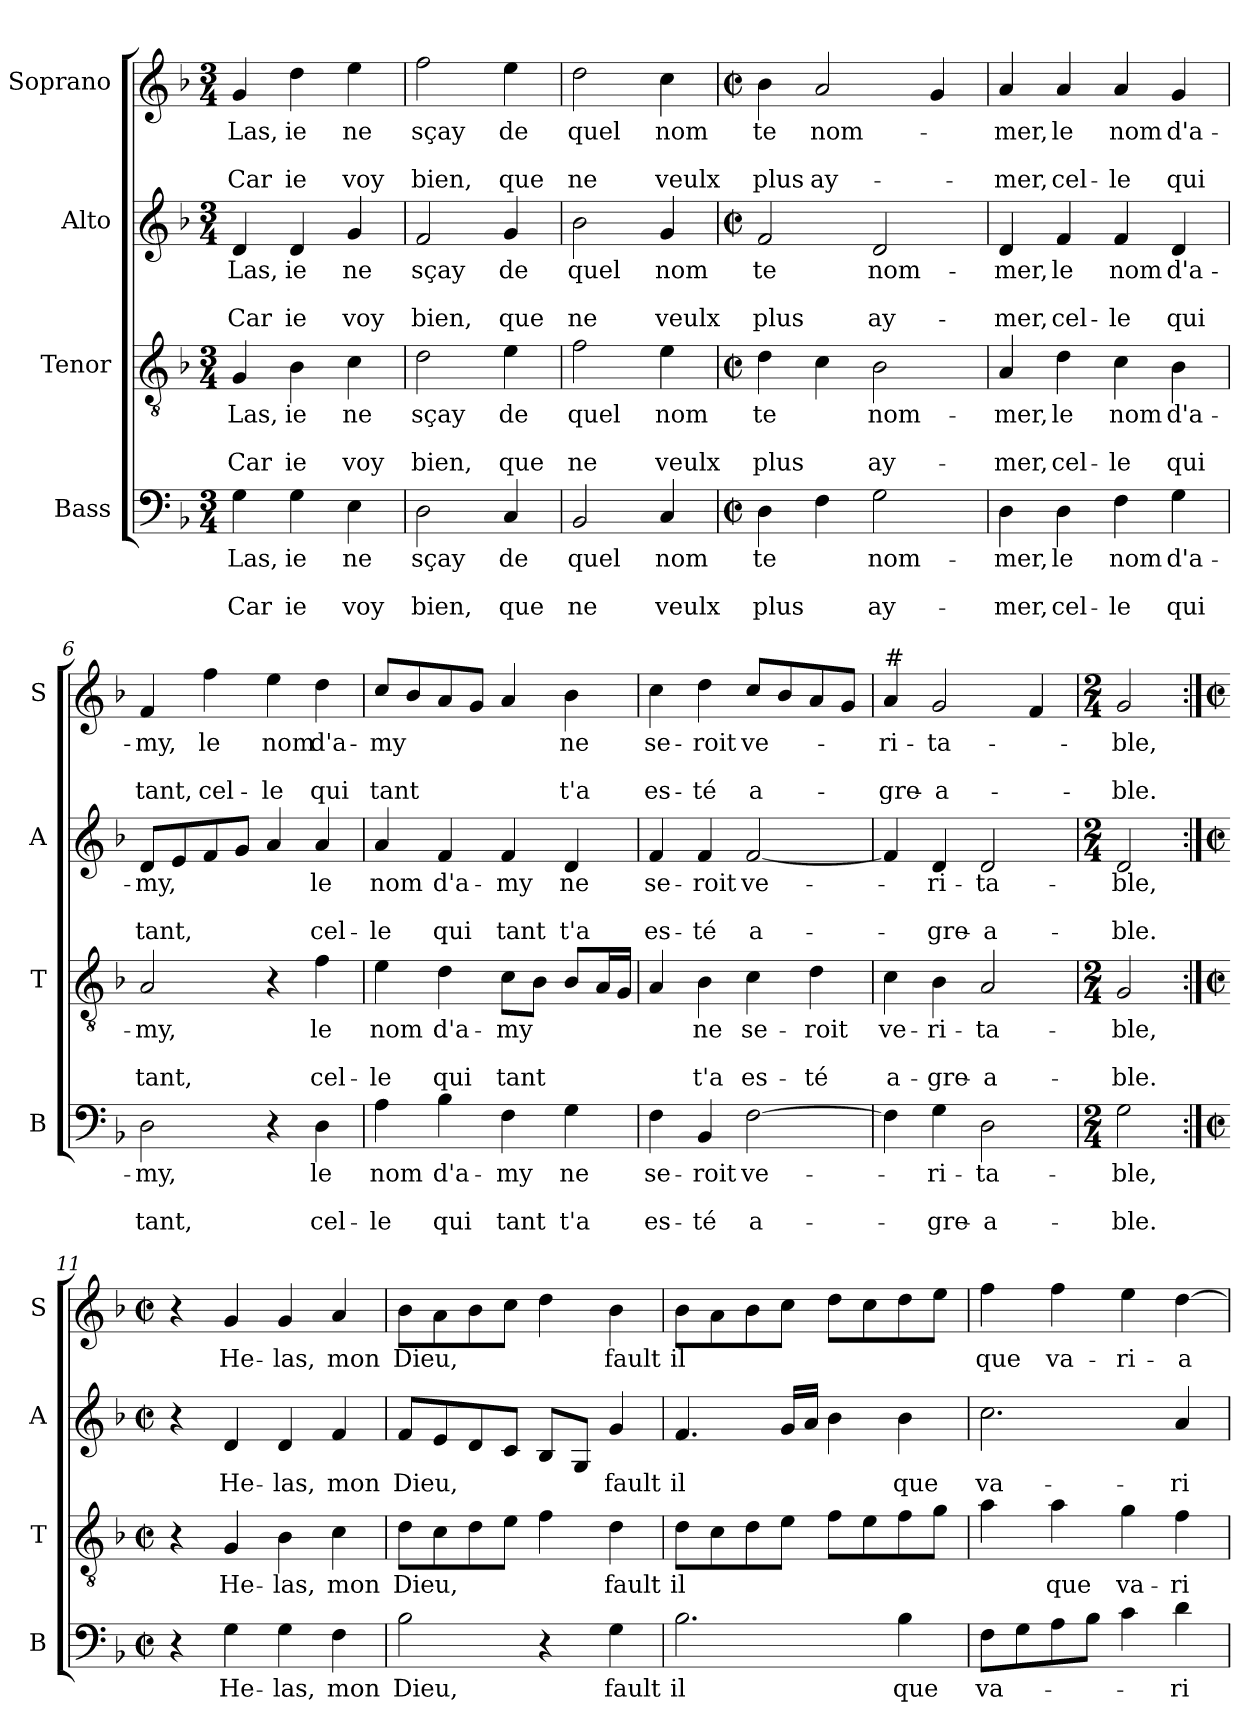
**kern	**text	**text	**text	**kern	**text	**text	**text	**kern	**text	**text	**text	**kern	**text	**text	**text
*part4	*part4	*part4	*part4	*part3	*part3	*part3	*part3	*part2	*part2	*part2	*part2	*part1	*part1	*part1	*part1
*staff4	*staff4	*staff4	*staff4	*staff3	*staff3	*staff3	*staff3	*staff2	*staff2	*staff2	*staff2	*staff1	*staff1	*staff1	*staff1
*I"Bass	*	*	*	*I"Tenor	*	*	*	*I"Alto	*	*	*	*I"Soprano	*	*	*
*I'B	*	*	*	*I'T	*	*	*	*I'A	*	*	*	*I'S	*	*	*
*clefF4	*	*	*	*clefGv2	*	*	*	*clefG2	*	*	*	*clefG2	*	*	*
*k[b-]	*	*	*	*k[b-]	*	*	*	*k[b-]	*	*	*	*k[b-]	*	*	*
*F:	*	*	*	*F:	*	*	*	*F:	*	*	*	*F:	*	*	*
*M3/4	*	*	*	*M3/4	*	*	*	*M3/4	*	*	*	*M3/4	*	*	*
=1	=1	=1	=1	=1	=1	=1	=1	=1	=1	=1	=1	=1	=1	=1	=1
!	!LO:LY:b	!	!LO:LY:b	!	!LO:LY:b	!	!LO:LY:b	!	!LO:LY:b	!	!LO:LY:b	!	!LO:LY:b	!	!LO:LY:b
4G\	Las,	.	Car	4G/	Las,	.	Car	4d/	Las,	.	Car	4g/	Las,	.	Car
!	!LO:LY:b	!	!LO:LY:b	!	!LO:LY:b	!	!LO:LY:b	!	!LO:LY:b	!	!LO:LY:b	!	!LO:LY:b	!	!LO:LY:b
4G\	ie	.	ie	4B-\	ie	.	ie	4d/	ie	.	ie	4dd\	ie	.	ie
!	!LO:LY:b	!	!LO:LY:b	!	!LO:LY:b	!	!LO:LY:b	!	!LO:LY:b	!	!LO:LY:b	!	!LO:LY:b	!	!LO:LY:b
4E\	ne	.	voy	4c\	ne	.	voy	4g/	ne	.	voy	4ee\	ne	.	voy
=2	=2	=2	=2	=2	=2	=2	=2	=2	=2	=2	=2	=2	=2	=2	=2
!	!LO:LY:b	!	!LO:LY:b	!	!LO:LY:b	!	!LO:LY:b	!	!LO:LY:b	!	!LO:LY:b	!	!LO:LY:b	!	!LO:LY:b
2D\	sçay	.	bien,	2d\	sçay	.	bien,	2f/	sçay	.	bien,	2ff\	sçay	.	bien,
!	!LO:LY:b	!	!LO:LY:b	!	!LO:LY:b	!	!LO:LY:b	!	!LO:LY:b	!	!LO:LY:b	!	!LO:LY:b	!	!LO:LY:b
4C/	de	.	que	4e\	de	.	que	4g/	de	.	que	4ee\	de	.	que
=3	=3	=3	=3	=3	=3	=3	=3	=3	=3	=3	=3	=3	=3	=3	=3
!	!LO:LY:b	!	!LO:LY:b	!	!LO:LY:b	!	!LO:LY:b	!	!LO:LY:b	!	!LO:LY:b	!	!LO:LY:b	!	!LO:LY:b
2BB-/	quel	.	ne	2f\	quel	.	ne	2b-\	quel	.	ne	2dd\	quel	.	ne
!	!LO:LY:b	!	!LO:LY:b	!	!LO:LY:b	!	!LO:LY:b	!	!LO:LY:b	!	!LO:LY:b	!	!LO:LY:b	!	!LO:LY:b
4C/	nom	.	veulx	4e\	nom	.	veulx	4g/	nom	.	veulx	4cc\	nom	.	veulx
=4	=4	=4	=4	=4	=4	=4	=4	=4	=4	=4	=4	=4	=4	=4	=4
*M2/2	*	*	*	*M2/2	*	*	*	*M2/2	*	*	*	*M2/2	*	*	*
*met(c|)	*	*	*	*met(c|)	*	*	*	*met(c|)	*	*	*	*met(c|)	*	*	*
!	!LO:LY:b	!	!LO:LY:b	!	!LO:LY:b	!	!LO:LY:b	!	!LO:LY:b	!	!LO:LY:b	!	!LO:LY:b	!	!LO:LY:b
4D\	te	.	plus	4d\	te	.	plus	2f/	te	.	plus	4b-\	te	.	plus
!	!	!	!	!	!	!	!	!	!	!	!	!	!LO:LY:b	!	!LO:LY:b
4F\	.	.	.	4c\	.	.	.	.	.	.	.	2a/	nom-	.	ay-
!	!LO:LY:b	!	!LO:LY:b	!	!LO:LY:b	!	!LO:LY:b	!	!LO:LY:b	!	!LO:LY:b	!	!	!	!
2G\	nom-	.	ay-	2B-\	nom-	.	ay-	2d/	nom-	.	ay-	.	.	.	.
.	.	.	.	.	.	.	.	.	.	.	.	4g/	.	.	.
=5	=5	=5	=5	=5	=5	=5	=5	=5	=5	=5	=5	=5	=5	=5	=5
!	!LO:LY:b	!	!LO:LY:b	!	!LO:LY:b	!	!LO:LY:b	!	!LO:LY:b	!	!LO:LY:b	!	!LO:LY:b	!	!LO:LY:b
4D\	-mer,	.	-mer,	4A/	-mer,	.	-mer,	4d/	-mer,	.	-mer,	4a/	-mer,	.	-mer,
!	!LO:LY:b	!	!LO:LY:b	!	!LO:LY:b	!	!LO:LY:b	!	!LO:LY:b	!	!LO:LY:b	!	!LO:LY:b	!	!LO:LY:b
4D\	le	.	cel-	4d\	le	.	cel-	4f/	le	.	cel-	4a/	le	.	cel-
!	!LO:LY:b	!	!LO:LY:b	!	!LO:LY:b	!	!LO:LY:b	!	!LO:LY:b	!	!LO:LY:b	!	!LO:LY:b	!	!LO:LY:b
4F\	nom	.	-le	4c\	nom	.	-le	4f/	nom	.	-le	4a/	nom	.	-le
!	!LO:LY:b	!	!LO:LY:b	!	!LO:LY:b	!	!LO:LY:b	!	!LO:LY:b	!	!LO:LY:b	!	!LO:LY:b	!	!LO:LY:b
4G\	d'a-	.	qui	4B-\	d'a-	.	qui	4d/	d'a-	.	qui	4g/	d'a-	.	qui
!!LO:LB:g=z
=6	=6	=6	=6	=6	=6	=6	=6	=6	=6	=6	=6	=6	=6	=6	=6
!	!LO:LY:b	!	!LO:LY:b	!	!LO:LY:b	!	!LO:LY:b	!	!LO:LY:b	!	!LO:LY:b	!	!LO:LY:b	!	!LO:LY:b
2D\	-my,	.	tant,	2A/	-my,	.	tant,	8d/L	-my,	.	tant,	4f/	-my,	.	tant,
.	.	.	.	.	.	.	.	8e/	.	.	.	.	.	.	.
!	!	!	!	!	!	!	!	!	!	!	!	!	!LO:LY:b	!	!LO:LY:b
.	.	.	.	.	.	.	.	8f/	.	.	.	4ff\	le	.	cel-
.	.	.	.	.	.	.	.	8g/J	.	.	.	.	.	.	.
!	!	!	!	!	!	!	!	!	!	!	!	!	!LO:LY:b	!	!LO:LY:b
4r	.	.	.	4r	.	.	.	4a/	.	.	.	4ee\	nom	.	-le
!	!LO:LY:b	!	!LO:LY:b	!	!LO:LY:b	!	!LO:LY:b	!	!LO:LY:b	!	!LO:LY:b	!	!LO:LY:b	!	!LO:LY:b
4D\	le	.	cel-	4f\	le	.	cel-	4a/	le	.	cel-	4dd\	d'a-	.	qui
=7	=7	=7	=7	=7	=7	=7	=7	=7	=7	=7	=7	=7	=7	=7	=7
!	!LO:LY:b	!	!LO:LY:b	!	!LO:LY:b	!	!LO:LY:b	!	!LO:LY:b	!	!LO:LY:b	!	!LO:LY:b	!	!LO:LY:b
4A\	nom	.	-le	4e\	nom	.	-le	4a/	nom	.	-le	8cc/L	-my	.	tant
.	.	.	.	.	.	.	.	.	.	.	.	8b-/	.	.	.
!	!LO:LY:b	!	!LO:LY:b	!	!LO:LY:b	!	!LO:LY:b	!	!LO:LY:b	!	!LO:LY:b	!	!	!	!
4B-\	d'a-	.	qui	4d\	d'a-	.	qui	4f/	d'a-	.	qui	8a/	.	.	.
.	.	.	.	.	.	.	.	.	.	.	.	8g/J	.	.	.
!	!LO:LY:b	!	!LO:LY:b	!	!LO:LY:b	!	!LO:LY:b	!	!LO:LY:b	!	!LO:LY:b	!	!	!	!
4F\	-my	.	tant	8c\L	-my	.	tant	4f/	-my	.	tant	4a/	.	.	.
.	.	.	.	8B-\J	.	.	.	.	.	.	.	.	.	.	.
!	!LO:LY:b	!	!LO:LY:b	!	!	!	!	!	!LO:LY:b	!	!LO:LY:b	!	!LO:LY:b	!	!LO:LY:b
4G\	ne	.	t'a	8B-/L	.	.	.	4d/	ne	.	t'a	4b-\	ne	.	t'a
.	.	.	.	16A/L	.	.	.	.	.	.	.	.	.	.	.
.	.	.	.	16G/JJ	.	.	.	.	.	.	.	.	.	.	.
=8	=8	=8	=8	=8	=8	=8	=8	=8	=8	=8	=8	=8	=8	=8	=8
!	!LO:LY:b	!	!LO:LY:b	!	!	!	!	!	!LO:LY:b	!	!LO:LY:b	!	!LO:LY:b	!	!LO:LY:b
4F\	se-	.	es-	4A/	.	.	.	4f/	se-	.	es-	4cc\	se-	.	es-
!	!LO:LY:b	!	!LO:LY:b	!	!LO:LY:b	!	!LO:LY:b	!	!LO:LY:b	!	!LO:LY:b	!	!LO:LY:b	!	!LO:LY:b
4BB-/	-roit	.	-té	4B-\	ne	.	t'a	4f/	-roit	.	-té	4dd\	-roit	.	-té
!	!LO:LY:b	!	!LO:LY:b	!	!LO:LY:b	!	!LO:LY:b	!	!LO:LY:b	!	!LO:LY:b	!	!LO:LY:b	!	!LO:LY:b
[2F\	ve-	.	a-	4c\	se-	.	es-	[2f/	ve-	.	a-	8cc/L	ve-	.	a-
.	.	.	.	.	.	.	.	.	.	.	.	8b-/	.	.	.
!	!	!	!	!	!LO:LY:b	!	!LO:LY:b	!	!	!	!	!	!	!	!
.	.	.	.	4d\	-roit	.	-té	.	.	.	.	8a/	.	.	.
.	.	.	.	.	.	.	.	.	.	.	.	8g/J	.	.	.
=9	=9	=9	=9	=9	=9	=9	=9	=9	=9	=9	=9	=9	=9	=9	=9
!	!	!	!	!	!	!	!	!	!	!	!	!LO:TX:a:t=#	!	!	!
!	!	!	!	!	!LO:LY:b	!	!LO:LY:b	!	!	!	!	!	!LO:LY:b	!	!LO:LY:b
4F\]	.	.	.	4c\	ve-	.	a-	4f/]	.	.	.	4a/	-ri-	.	-gre-
!	!LO:LY:b	!	!LO:LY:b	!	!LO:LY:b	!	!LO:LY:b	!	!LO:LY:b	!	!LO:LY:b	!	!LO:LY:b	!	!LO:LY:b
4G\	-ri-	.	-gre-	4B-\	-ri-	.	-gre-	4d/	-ri-	.	-gre-	2g/	-ta-	.	-a-
!	!LO:LY:b	!	!LO:LY:b	!	!LO:LY:b	!	!LO:LY:b	!	!LO:LY:b	!	!LO:LY:b	!	!	!	!
2D\	-ta-	.	-a-	2A/	-ta-	.	-a-	2d/	-ta-	.	-a-	.	.	.	.
.	.	.	.	.	.	.	.	.	.	.	.	4f/	.	.	.
=10	=10	=10	=10	=10	=10	=10	=10	=10	=10	=10	=10	=10	=10	=10	=10
*M2/4	*	*	*	*M2/4	*	*	*	*M2/4	*	*	*	*M2/4	*	*	*
!	!LO:LY:b	!	!LO:LY:b	!	!LO:LY:b	!	!LO:LY:b	!	!LO:LY:b	!	!LO:LY:b	!	!LO:LY:b	!	!LO:LY:b
2G\	-ble,	.	-ble.	2G/	-ble,	.	-ble.	2d/	-ble,	.	-ble.	2g/	-ble,	.	-ble.
!!LO:PB:g=z
=11:|!	=11:|!	=11:|!	=11:|!	=11:|!	=11:|!	=11:|!	=11:|!	=11:|!	=11:|!	=11:|!	=11:|!	=11:|!	=11:|!	=11:|!	=11:|!
*M2/2	*	*	*	*M2/2	*	*	*	*M2/2	*	*	*	*M2/2	*	*	*
*met(c|)	*	*	*	*met(c|)	*	*	*	*met(c|)	*	*	*	*met(c|)	*	*	*
4r	.	.	.	4r	.	.	.	4r	.	.	.	4r	.	.	.
!	!LO:LY:b	!	!	!	!LO:LY:b	!	!	!	!LO:LY:b	!	!	!	!LO:LY:b	!	!
4G\	He-	.	.	4G/	He-	.	.	4d/	He-	.	.	4g/	He-	.	.
!	!LO:LY:b	!	!	!	!LO:LY:b	!	!	!	!LO:LY:b	!	!	!	!LO:LY:b	!	!
4G\	-las,	.	.	4B-\	-las,	.	.	4d/	-las,	.	.	4g/	-las,	.	.
!	!LO:LY:b	!	!	!	!LO:LY:b	!	!	!	!LO:LY:b	!	!	!	!LO:LY:b	!	!
4F\	mon	.	.	4c\	mon	.	.	4f/	mon	.	.	4a/	mon	.	.
=12	=12	=12	=12	=12	=12	=12	=12	=12	=12	=12	=12	=12	=12	=12	=12
!	!LO:LY:b	!	!	!	!LO:LY:b	!	!	!	!LO:LY:b	!	!	!	!LO:LY:b	!	!
2B-\	Dieu,	.	.	8d\L	Dieu,	.	.	8f/L	Dieu,	.	.	8b-\L	Dieu,	.	.
.	.	.	.	8c\	.	.	.	8e/	.	.	.	8a\	.	.	.
.	.	.	.	8d\	.	.	.	8d/	.	.	.	8b-\	.	.	.
.	.	.	.	8e\J	.	.	.	8c/J	.	.	.	8cc\J	.	.	.
4r	.	.	.	4f\	.	.	.	8B-/L	.	.	.	4dd\	.	.	.
.	.	.	.	.	.	.	.	8G/J	.	.	.	.	.	.	.
!	!LO:LY:b	!	!	!	!LO:LY:b	!	!	!	!LO:LY:b	!	!	!	!LO:LY:b	!	!
4G\	fault	.	.	4d\	fault	.	.	4g/	fault	.	.	4b-\	fault	.	.
=13	=13	=13	=13	=13	=13	=13	=13	=13	=13	=13	=13	=13	=13	=13	=13
!	!LO:LY:b	!	!	!	!LO:LY:b	!	!	!	!LO:LY:b	!	!	!	!LO:LY:b	!	!
2.B-\	il	.	.	8d\L	il	.	.	4.f/	il	.	.	8b-\L	il	.	.
.	.	.	.	8c\	.	.	.	.	.	.	.	8a\	.	.	.
.	.	.	.	8d\	.	.	.	.	.	.	.	8b-\	.	.	.
.	.	.	.	8e\J	.	.	.	16g/LL	.	.	.	8cc\J	.	.	.
.	.	.	.	.	.	.	.	16a/JJ	.	.	.	.	.	.	.
.	.	.	.	8f\L	.	.	.	4b-\	.	.	.	8dd\L	.	.	.
.	.	.	.	8e\	.	.	.	.	.	.	.	8cc\	.	.	.
!	!LO:LY:b	!	!	!	!	!	!	!	!LO:LY:b	!	!	!	!	!	!
4B-\	que	.	.	8f\	.	.	.	4b-\	que	.	.	8dd\	.	.	.
.	.	.	.	8g\J	.	.	.	.	.	.	.	8ee\J	.	.	.
=14	=14	=14	=14	=14	=14	=14	=14	=14	=14	=14	=14	=14	=14	=14	=14
!	!LO:LY:b	!	!	!	!	!	!	!	!LO:LY:b	!	!	!	!LO:LY:b	!	!
8F\L	va-	.	.	4a\	.	.	.	2.cc\	va-	.	.	4ff\	que	.	.
8G\	.	.	.	.	.	.	.	.	.	.	.	.	.	.	.
!	!	!	!	!	!LO:LY:b	!	!	!	!	!	!	!	!LO:LY:b	!	!
8A\	.	.	.	4a\	que	.	.	.	.	.	.	4ff\	va-	.	.
8B-\J	.	.	.	.	.	.	.	.	.	.	.	.	.	.	.
!	!	!	!	!	!LO:LY:b	!	!	!	!	!	!	!	!LO:LY:b	!	!
4c\	.	.	.	4g\	va-	.	.	.	.	.	.	4ee\	-ri-	.	.
!	!LO:LY:b	!	!	!	!LO:LY:b	!	!	!	!LO:LY:b	!	!	!	!LO:LY:b	!	!
4d\	-ri-	.	.	4f\	-ri-	.	.	4a/	-ri-	.	.	[4dd\	-a-	.	.
=	=	=	=	=	=	=	=	=	=	=	=	=	=	=	=
*-	*-	*-	*-	*-	*-	*-	*-	*-	*-	*-	*-	*-	*-	*-	*-
